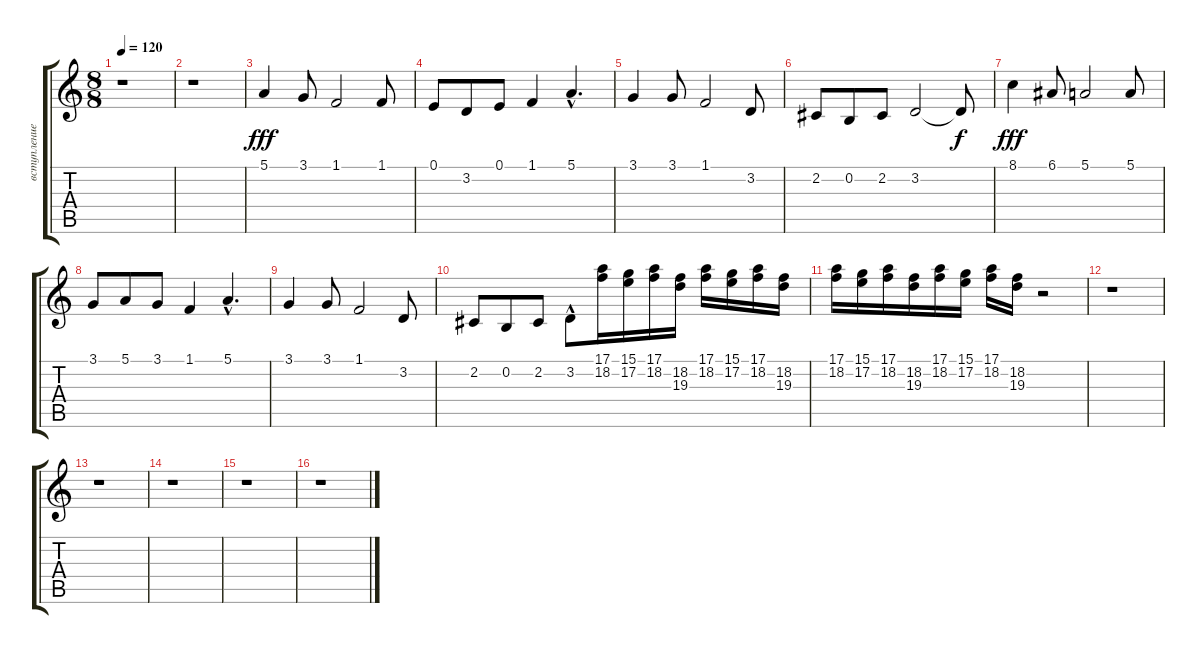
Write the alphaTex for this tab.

\track ("вступление" "вступление") {instrument brightacousticpiano}
\staff {score tabs}
\tuning (E4 B3 G3 D3 A2 E2) {hide}
\ts (8 8)
\tempo 120
\clef g2
\ks c
r.1{dy fff instrument brightacousticpiano} |
r.1 |
5.1.4 3.1.8 1.1.2 1.1.8 |
0.1.8 3.2.8 0.1.8 1.1.4 5.1{hac}.4{d} |
3.1.4 3.1.8 1.1.2 3.2.8 |
2.2.8 0.2.8 2.2.8 3.2.2 3.2{t}.8{dy f} |
8.1.4{dy fff} 6.1.8 5.1.2 5.1.8 |
3.1.8 5.1.8 3.1.8 1.1.4 5.1{hac}.4{d} |
3.1.4 3.1.8 1.1.2 3.2.8 |
2.2.8 0.2.8 2.2.8 3.2{hac}.8 (17.1 18.2).16 (15.1 17.2).16 (17.1 18.2).16 (18.2 19.3).16 (17.1 18.2).16 (15.1 17.2).16 (17.1 18.2).16 (18.2 19.3).16 |
(17.1 18.2).16 (15.1 17.2).16 (17.1 18.2).16 (18.2 19.3).16 (17.1 18.2).16 (15.1 17.2).16 (17.1 18.2).16 (18.2 19.3).16 r.2 |
r.1 |
r.1 |
r.1 |
r.1 |
r.1
